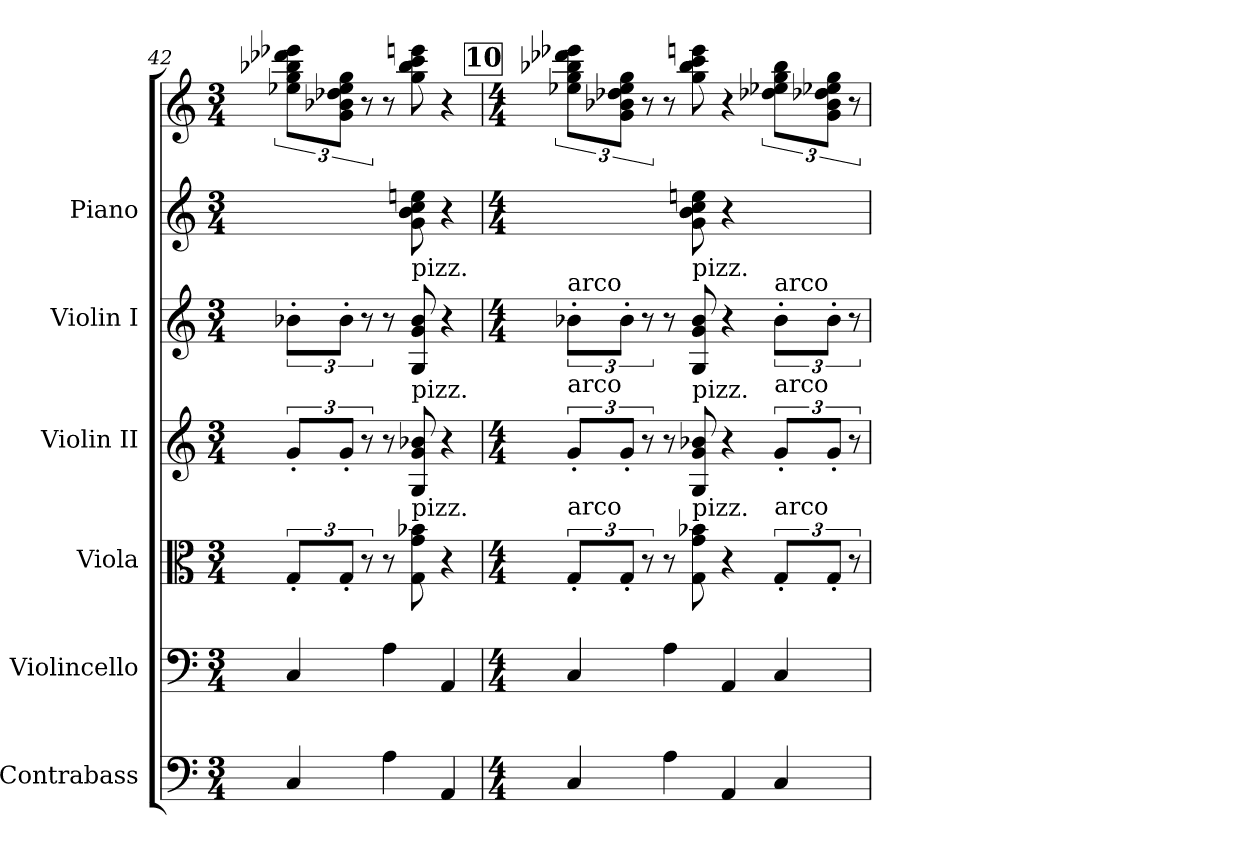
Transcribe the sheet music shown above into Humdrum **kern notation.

**kern	**kern	**kern	**kern	**kern	**kern	**kern
*part6	*part5	*part4	*part3	*part2	*part1	*part1
*staff7	*staff6	*staff5	*staff4	*staff3	*staff2	*staff1
*I"Contrabass	*I"Violincello	*I"Viola	*I"Violin II	*I"Violin I	*I"Piano	*
*I'Cb.	*I'Vc.	*I'Vla.	*I'Vln. II	*I'Vln. I	*I'Pno.	*
*clefF4	*clefF4	*clefC3	*clefG2	*clefG2	*clefG2	*clefG2
*ITrd7c12	*	*	*	*	*	*
*k[]	*k[]	*k[]	*k[]	*k[]	*k[]	*k[]
*C:	*C:	*C:	*C:	*C:	*C:	*C:
*M3/4	*M3/4	*M3/4	*M3/4	*M3/4	*M3/4	*M3/4
=42	=42	=42	=42	=42	=42	=42
4CC	4C	12G'L	12g'L	12b-X'L	4.ryy	12ee-X\ 12gg\ 12bb-X\ 12ddd-X\ 12eee-X\L
.	.	12G'J	12g'J	12b-'J	.	12g\ 12b-X\ 12dd-X\ 12ee-\ 12gg\J
.	.	12r	12r	12r	.	12r
4AA	4A	8r	8r	8r	.	8r
!	!	!	!	!LO:TX:a:t=pizz.	!	!
!	!	!	!LO:TX:a:t=pizz.	!	!	!
!	!	!LO:TX:a:t=pizz.	!	!	!	!
.	.	8G 8g 8b-X	8G 8g 8b-X	8G 8g 8b-	8g 8b 8cc 8een	8gg 8bb- 8ccc 8eeen
4AAA	4AA	4r	4r	4r	4r	4r
!!LO:REH:place=s1:t=10
=43	=43	=43	=43	=43	=43	=43
*M4/4	*M4/4	*M4/4	*M4/4	*M4/4	*M4/4	*M4/4
!	!	!	!	!LO:TX:a:t=arco	!	!
!	!	!	!LO:TX:a:t=arco	!	!	!
!	!	!LO:TX:a:t=arco	!	!	!	!
4CC	4C	12G'L	12g'L	12b-X'L	4.ryy	12ee-X\ 12gg\ 12bb-X\ 12ddd-X\ 12eee-X\L
.	.	12G'J	12g'J	12b-'J	.	12g\ 12b-X\ 12dd-X\ 12ee-\ 12gg\J
.	.	12r	12r	12r	.	12r
4AA	4A	8r	8r	8r	.	8r
!	!	!	!	!LO:TX:a:t=pizz.	!	!
!	!	!	!LO:TX:a:t=pizz.	!	!	!
!	!	!LO:TX:a:t=pizz.	!	!	!	!
.	.	8G 8g 8b-X	8G 8g 8b-X	8G 8g 8b-	8g 8b 8cc 8een	8gg 8bb- 8ccc 8eeen
4AAA	4AA	4r	4r	4r	4r	4r
!	!	!	!	!LO:TX:a:t=arco	!	!
!	!	!	!LO:TX:a:t=arco	!	!	!
!	!	!LO:TX:a:t=arco	!	!	!	!
4CC	4C	12G'L	12g'L	12b-'L	4ryy	12dd-X\ 12ee-X\ 12gg\ 12bb-\L
.	.	12G'J	12g'J	12b-'J	.	12g\ 12b-\ 12dd-X\ 12ee-X\ 12gg\J
.	.	12r	12r	12r	.	12r
=	=	=	=	=	=	=
*-	*-	*-	*-	*-	*-	*-
